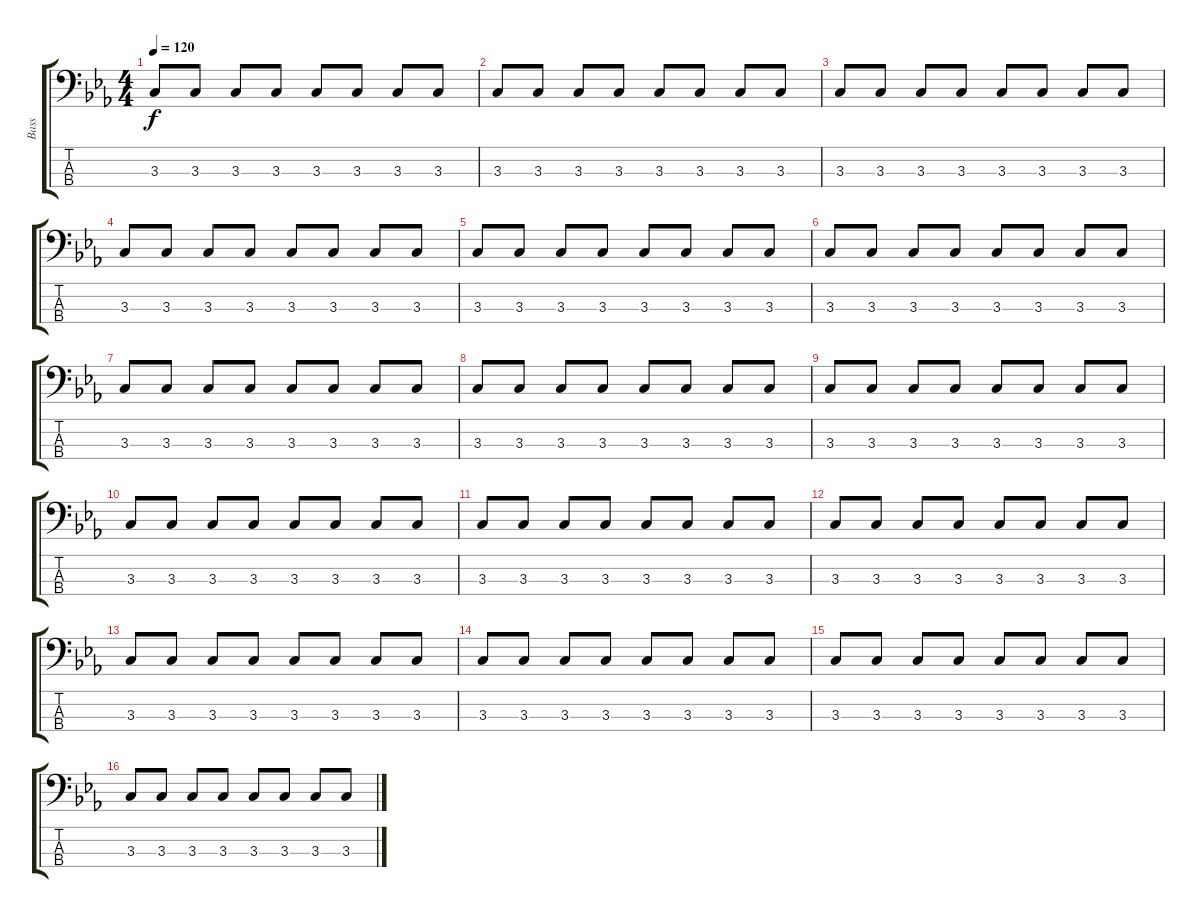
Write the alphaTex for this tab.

\track ("Bass" "Bass") {instrument electricbassfinger}
\staff {score tabs}
\tuning (G2 D2 A1 E1) {hide}
\ts (4 4)
\tempo 120
\clef f4
\ks cminor
3.3.8{dy f} 3.3.8 3.3.8 3.3.8 3.3.8 3.3.8 3.3.8 3.3.8 |
3.3.8 3.3.8 3.3.8 3.3.8 3.3.8 3.3.8 3.3.8 3.3.8 |
3.3.8 3.3.8 3.3.8 3.3.8 3.3.8 3.3.8 3.3.8 3.3.8 |
3.3.8 3.3.8 3.3.8 3.3.8 3.3.8 3.3.8 3.3.8 3.3.8 |
3.3.8 3.3.8 3.3.8 3.3.8 3.3.8 3.3.8 3.3.8 3.3.8 |
3.3.8 3.3.8 3.3.8 3.3.8 3.3.8 3.3.8 3.3.8 3.3.8 |
3.3.8 3.3.8 3.3.8 3.3.8 3.3.8 3.3.8 3.3.8 3.3.8 |
3.3.8 3.3.8 3.3.8 3.3.8 3.3.8 3.3.8 3.3.8 3.3.8 |
3.3.8 3.3.8 3.3.8 3.3.8 3.3.8 3.3.8 3.3.8 3.3.8 |
3.3.8 3.3.8 3.3.8 3.3.8 3.3.8 3.3.8 3.3.8 3.3.8 |
3.3.8 3.3.8 3.3.8 3.3.8 3.3.8 3.3.8 3.3.8 3.3.8 |
3.3.8 3.3.8 3.3.8 3.3.8 3.3.8 3.3.8 3.3.8 3.3.8 |
3.3.8 3.3.8 3.3.8 3.3.8 3.3.8 3.3.8 3.3.8 3.3.8 |
3.3.8 3.3.8 3.3.8 3.3.8 3.3.8 3.3.8 3.3.8 3.3.8 |
3.3.8 3.3.8 3.3.8 3.3.8 3.3.8 3.3.8 3.3.8 3.3.8 |
3.3.8 3.3.8 3.3.8 3.3.8 3.3.8 3.3.8 3.3.8 3.3.8
